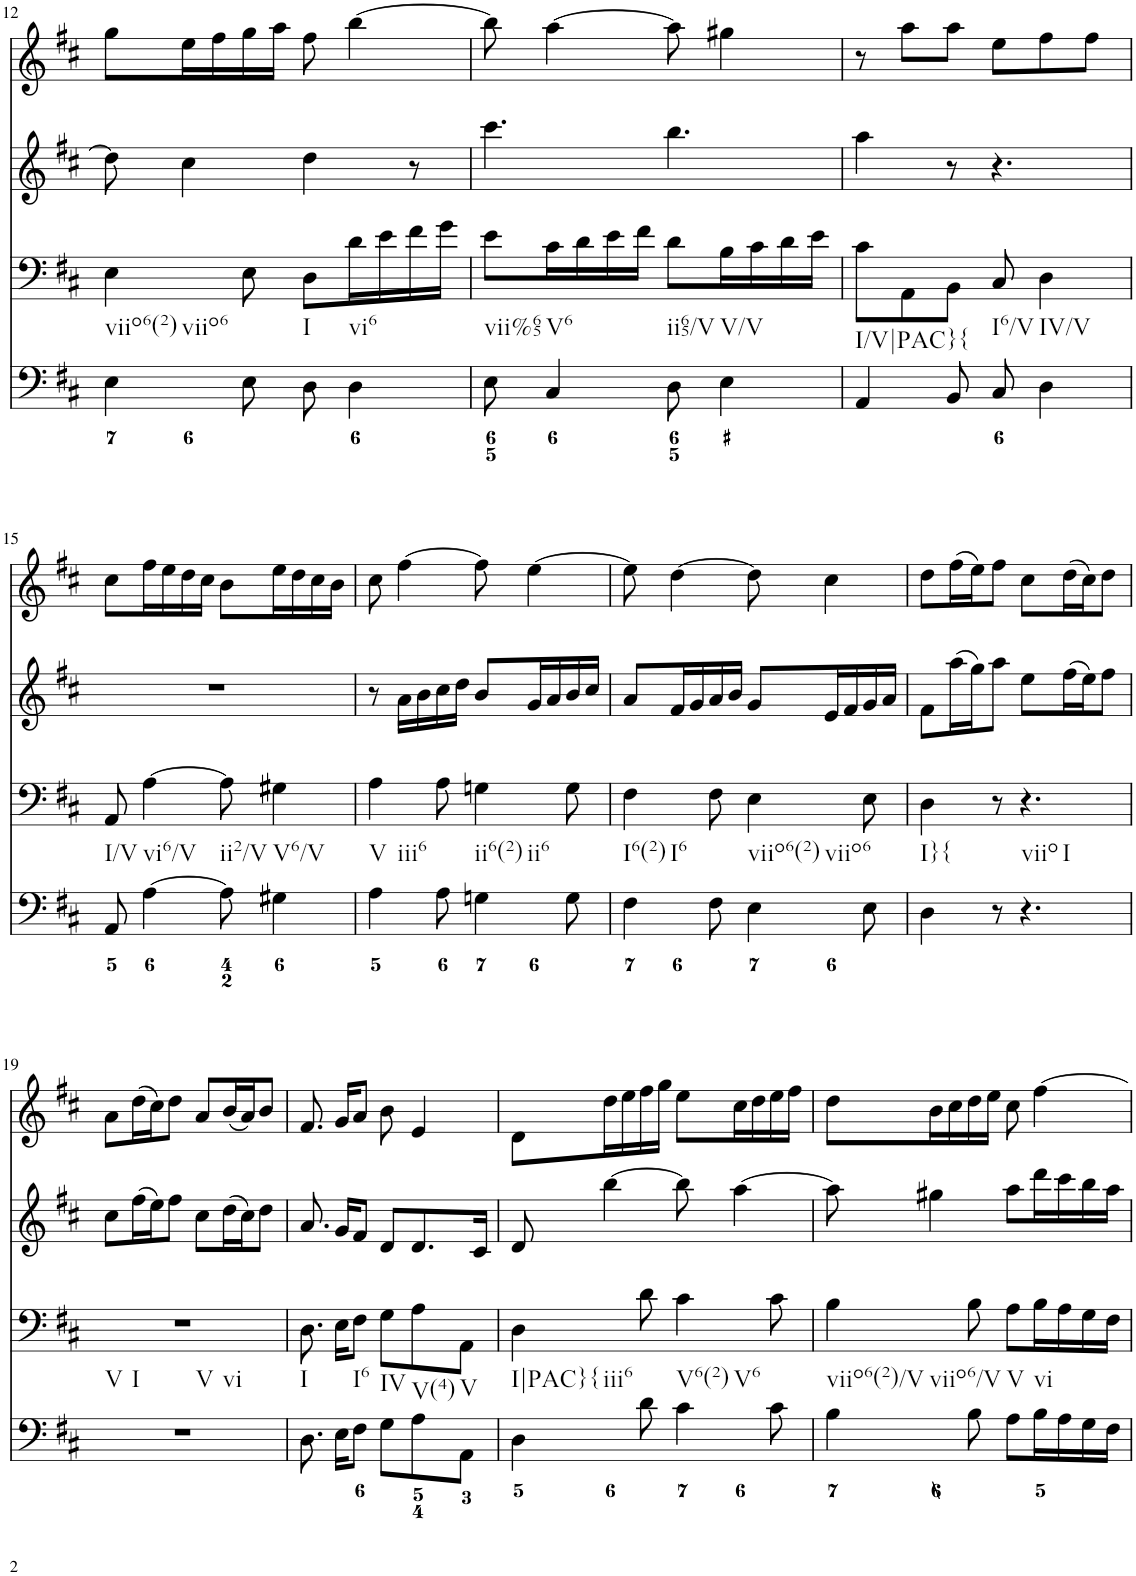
**kern	**kern	**kern	**kern
*part4	*part3	*part2	*part1
*staff4	*staff3	*staff2	*staff1
*I"violn	*I"violn	*I"cello	*I"organ
!!LO:PB:g=z
*clefF4	*clefF4	*clefG2	*clefG2
*k[f#c#]	*k[f#c#]	*k[f#c#]	*k[f#c#]
*D:	*D:	*D:	*D:
*M6/8	*M6/8	*M6/8	*M6/8
=12	=12	=12	=12
!	!LO:TX:b:t=viio6(2)	!	!
!	!LO:TX:b:t=viio6	!	!
4E\	4E\	8dd\]	8gg\L
.	.	4cc#\	16ee\L
.	.	.	16ff#\
8E\	8E\	.	16gg\
.	.	.	16aa\JJ
!	!LO:TX:b:t=I	!	!
8D\	8D\L	4dd\	8ff#\
!	!LO:TX:b:t=vi6	!	!
4D\	16d\L	.	[4bb\
.	16e\	.	.
.	16f#\	8r	.
.	16g\JJ	.	.
=13	=13	=13	=13
!	!LO:TX:b:t=vii%65	!	!
8E\	8e\L	4.ccc#\	8bb\]
!	!LO:TX:b:t=V6	!	!
4C#/	16c#\L	.	[4aa\
.	16d\	.	.
.	16e\	.	.
.	16f#\JJ	.	.
!	!LO:TX:b:t=ii65/V	!	!
8D\	8d\L	4.bb\	8aa\]
!	!LO:TX:b:t=V/V	!	!
4E\	16B\L	.	4gg#X\
.	16c#\	.	.
.	16d\	.	.
.	16e\JJ	.	.
=14	=14	=14	=14
!	!LO:TX:b:t=I/V|PAC}{	!	!
4AA/	8c#\L	4aa\	8r
.	8AA\	.	8aa\L
8BB/	8BB\J	8r	8aa\J
!	!LO:TX:b:t=I6/V	!	!
8C#/	8C#/	4.r	8ee\L
!	!LO:TX:b:t=IV/V	!	!
4D\	4D\	.	8ff#\
.	.	.	8ff#\J
!!LO:LB:g=z
=15	=15	=15	=15
!	!LO:TX:b:t=I/V	!	!
8AA/	8AA/	2.r	8cc#\L
!	!LO:TX:b:t=vi6/V	!	!
[4A\	[4A\	.	16ff#\L
.	.	.	16ee\
.	.	.	16dd\
.	.	.	16cc#\JJ
!	!LO:TX:b:t=ii2/V	!	!
8A\]	8A\]	.	8b\L
!	!LO:TX:b:t=V6/V	!	!
4G#X\	4G#X\	.	16ee\L
.	.	.	16dd\
.	.	.	16cc#\
.	.	.	16b\JJ
=16	=16	=16	=16
!	!LO:TX:b:t=V	!	!
!	!LO:TX:b:t=iii6	!	!
4A\	4A\	8r	8cc#\
.	.	16a\LL	[4ff#\
.	.	16b\	.
8A\	8A\	16cc#\	.
.	.	16dd\JJ	.
!	!LO:TX:b:t=ii6(2)	!	!
!	!LO:TX:b:t=ii6	!	!
4Gn\	4Gn\	8b/L	8ff#\]
.	.	16g/L	[4ee\
.	.	16a/	.
8G\	8G\	16b/	.
.	.	16cc#/JJ	.
=17	=17	=17	=17
!	!LO:TX:b:t=I6(2)	!	!
!	!LO:TX:b:t=I6	!	!
4F#\	4F#\	8a/L	8ee\]
.	.	16f#/L	[4dd\
.	.	16g/	.
8F#\	8F#\	16a/	.
.	.	16b/JJ	.
!	!LO:TX:b:t=viio6(2)	!	!
!	!LO:TX:b:t=viio6	!	!
4E\	4E\	8g/L	8dd\]
.	.	16e/L	4cc#\
.	.	16f#/	.
8E\	8E\	16g/	.
.	.	16a/JJ	.
=18	=18	=18	=18
!	!LO:TX:b:t=I}{	!	!
4D\	4D\	8f#\L	8dd\L
.	.	(16aa\L	(16ff#\L
.	.	16gg\J)	16ee\J)
8r	8r	8aa\J	8ff#\J
!	!LO:TX:b:t=viio	!	!
!	!LO:TX:b:t=I	!	!
4.r	4.r	8ee\L	8cc#\L
.	.	(16ff#\L	(16dd\L
.	.	16ee\J)	16cc#\J)
.	.	8ff#\J	8dd\J
!!LO:LB:g=z
=19	=19	=19	=19
!	!LO:TX:b:t=V	!	!
!	!LO:TX:b:t=I	!	!
!	!LO:TX:b:t=V	!	!
!	!LO:TX:b:t=vi	!	!
2.r	2.r	8cc#\L	8a\L
.	.	(16ff#\L	(16dd\L
.	.	16ee\J)	16cc#\J)
.	.	8ff#\J	8dd\J
.	.	8cc#\L	8a/L
.	.	(16dd\L	(16b/L
.	.	16cc#\J)	16a/J)
.	.	8dd\J	8b/J
=20	=20	=20	=20
!	!LO:TX:b:t=I	!	!
8.D\	8.D\	8.a/	8.f#/
16E\KL	16E\KL	16g/KL	16g/KL
!	!LO:TX:b:t=I6	!	!
8F#\J	8F#\J	8f#/J	8a/J
!	!LO:TX:b:t=IV	!	!
8G\L	8G\L	8d/L	8b\
!	!LO:TX:b:t=V(4)	!	!
8A\	8A\	8.d/	4e/
!	!LO:TX:b:t=V	!	!
8AA\J	8AA\J	.	.
.	.	16c#/Jk	.
=21	=21	=21	=21
!	!LO:TX:b:t=I|PAC}{	!	!
!	!LO:TX:b:t=iii6	!	!
4D\	4D\	8d/	8d\L
.	.	[4bb\	16dd\L
.	.	.	16ee\
8d\	8d\	.	16ff#\
.	.	.	16gg\JJ
!	!LO:TX:b:t=V6(2)	!	!
!	!LO:TX:b:t=V6	!	!
4c#\	4c#\	8bb\]	8ee\L
.	.	[4aa\	16cc#\L
.	.	.	16dd\
8c#\	8c#\	.	16ee\
.	.	.	16ff#\JJ
=22	=22	=22	=22
!	!LO:TX:b:t=viio6(2)/V	!	!
!	!LO:TX:b:t=viio6/V	!	!
4B\	4B\	8aa\]	8dd\L
.	.	4gg#X\	16b\L
.	.	.	16cc#\
8B\	8B\	.	16dd\
.	.	.	16ee\JJ
!	!LO:TX:b:t=V	!	!
8A\L	8A\L	8aa\L	8cc#\
!	!LO:TX:b:t=vi	!	!
16B\L	16B\L	16ddd\L	[4ff#\
16A\	16A\	16ccc#\	.
16G\	16G\	16bb\	.
16F#\JJ	16F#\JJ	16aa\JJ	.
=	=	=	=
*-	*-	*-	*-
